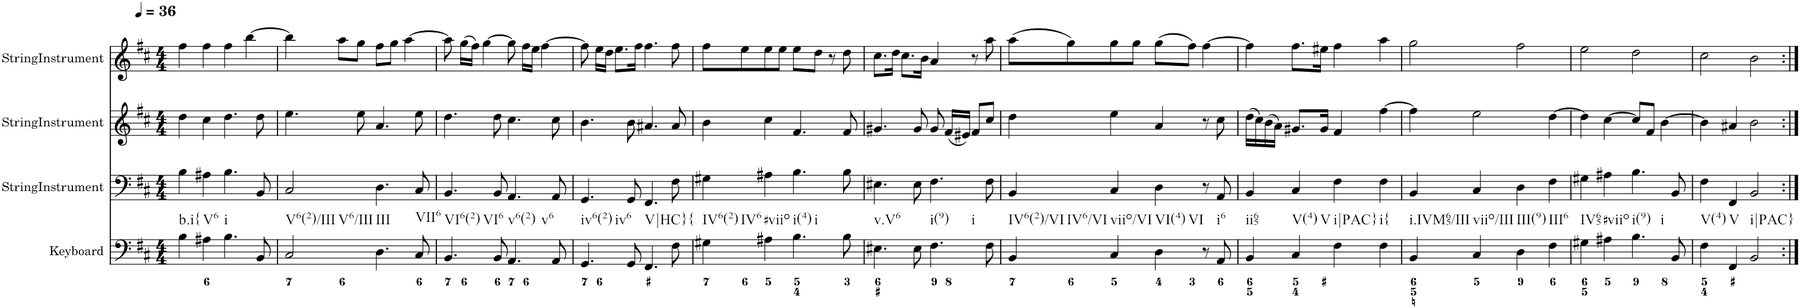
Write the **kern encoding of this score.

**kern	**kern	**kern	**kern
*part4	*part3	*part2	*part1
*staff4	*staff3	*staff2	*staff1
*I"Keyboard	*I"StringInstrument	*I"StringInstrument	*I"StringInstrument
*I'Kb	*I'Str	*I'Str	*I'Str
*clefF4	*clefF4	*clefG2	*clefG2
*k[f#c#]	*k[f#c#]	*k[f#c#]	*k[f#c#]
*M4/4	*M4/4	*M4/4	*M4/4
*MM36	*MM36	*MM36	*MM36
=1	=1	=1	=1
!LO:TX:b:t=b.i{	!	!	!
4B\	4B\	4dd\	4ff#\
!LO:TX:b:t=V6	!	!	!
4A#X\	4A#X\	4cc#\	4ff#\
!LO:TX:b:t=i	!	!	!
4.B\	4.B\	4.dd\	4ff#\
.	.	.	[4bb\
8BB/	8BB/	8dd\	.
=2	=2	=2	=2
!LO:TX:b:t=V6(2)/III	!	!	!
!LO:TX:b:t=V6/III	!	!	!
2C#/	2C#/	4.ee\	4bb\]
.	.	.	8aa\L
.	.	8ee\	8gg\J
!LO:TX:b:t=III	!	!	!
4.D\	4.D\	4.a/	8ff#\L
.	.	.	8gg\J
.	.	.	[4aa\
!LO:TX:b:t=VII6	!	!	!
8C#/	8C#/	8ee\	.
=3	=3	=3	=3
!LO:TX:b:t=VI6(2)	!	!	!
!LO:TX:b:t=VI6	!	!	!
4.BB/	4.BB/	4.dd\	8aa\]
.	.	.	(16gg\LL
.	.	.	16ff#\JJ)
.	.	.	[4gg\
8BB/	8BB/	8dd\	.
!LO:TX:b:t=v6(2)	!	!	!
!LO:TX:b:t=v6	!	!	!
4.AA/	4.AA/	4.cc#\	8gg\]
.	.	.	16ff#\LL
.	.	.	16ee\JJ
.	.	.	[4ff#\
8AA/	8AA/	8cc#\	.
=4	=4	=4	=4
!LO:TX:b:t=iv6(2)	!	!	!
!LO:TX:b:t=iv6	!	!	!
4.GG/	4.GG/	4.b\	8ff#\]
.	.	.	16ee\LL
.	.	.	16dd\JJ
.	.	.	8.ee\L
8GG/	8GG/	8b\	.
.	.	.	16ff#\Jk
!LO:TX:b:t=V|HC}{	!	!	!
4.FF#/	4.FF#/	4.a#X/	4.ff#\
8F#\	8F#\	8a#/	8ff#\
=5	=5	=5	=5
!LO:TX:b:t=IV6(2)	!	!	!
!LO:TX:b:t=IV6	!	!	!
4G#X\	4G#X\	4b\	8ff#\L
.	.	.	8ee\
!LO:TX:b:t=#viio	!	!	!
4A#X\	4A#X\	4cc#\	8ee\
.	.	.	8ee\J
!LO:TX:b:t=i(4)	!	!	!
!LO:TX:b:t=i	!	!	!
4.B\	4.B\	4.f#/	8ee\L
.	.	.	8dd\J
.	.	.	8r
8B\	8B\	8f#/	8dd\
=6	=6	=6	=6
!LO:TX:b:t=v.V6	!	!	!
4.E#X\	4.E#X\	4.g#X/	8.cc#\L
.	.	.	16dd\Jk
.	.	.	8.cc#\L
8E#\	8E#\	8g#/	.
.	.	.	16b\Jk
!LO:TX:b:t=i(9)	!	!	!
!LO:TX:b:t=i	!	!	!
4.F#\	4.F#\	8g#/	4a/
.	.	(16f#/LL	.
.	.	16e#X/JJ)	.
.	.	8f#/L	8r
8F#\	8F#\	8cc#/J	8aa\
=7	=7	=7	=7
!LO:TX:b:t=IV6(2)/VI	!	!	!
!LO:TX:b:t=IV6/VI	!	!	!
4BB/	4BB/	4dd\	(8aa\L
.	.	.	8gg\)
!LO:TX:b:t=viio/VI	!	!	!
4C#/	4C#/	4ee\	8gg\
.	.	.	8gg\J
!LO:TX:b:t=VI(4)	!	!	!
!LO:TX:b:t=VI	!	!	!
4D\	4D\	4a/	(8gg\L
.	.	.	8ff#\J)
8r	8r	8r	[4ff#\
!LO:TX:b:t=i6	!	!	!
8AA/	8AA/	8cc#\	.
=8	=8	=8	=8
!LO:TX:b:t=ii65	!	!	!
4BB/	4BB/	(16dd\LL	4ff#\]
.	.	16cc#\)	.
.	.	(16b\	.
.	.	16a\JJ)	.
!LO:TX:b:t=V(4)	!	!	!
!LO:TX:b:t=V	!	!	!
4C#/	4C#/	8.g#X/L	8.ff#\L
.	.	16g#/Jk	16ee#X\Jk
!LO:TX:b:t=i|PAC}	!	!	!
4F#\	4F#\	4f#/	4ff#\
!LO:TX:b:t=i{	!	!	!
4F#\	4F#\	[4ff#\	4aa\
=9	=9	=9	=9
!LO:TX:b:t=i.IVM65/III	!	!	!
4BB/	4BB/	4ff#\]	2gg\
!LO:TX:b:t=viio/III	!	!	!
4C#/	4C#/	2ee\	.
!LO:TX:b:t=III(9)	!	!	!
4D\	4D\	.	2ff#\
!LO:TX:b:t=III6	!	!	!
4F#\	4F#\	[4dd\	.
=10	=10	=10	=10
!LO:TX:b:t=IV65	!	!	!
4G#X\	4G#X\	4dd\]	2ee\
!LO:TX:b:t=#viio	!	!	!
4A#X\	4A#X\	[4cc#\	.
!LO:TX:b:t=i(9)	!	!	!
!LO:TX:b:t=i	!	!	!
4.B\	4.B\	8cc#/L]	2dd\
.	.	8f#/J	.
.	.	[4b\	.
8BB/	8BB/	.	.
=11	=11	=11	=11
!LO:TX:b:t=V(4)	!	!	!
4F#\	4F#\	4b\]	2cc#\
!LO:TX:b:t=V	!	!	!
4FF#/	4FF#/	4a#X/	.
!LO:TX:b:t=i|PAC}	!	!	!
2BB/	2BB/	2b\	2b\
=:|!	=:|!	=:|!	=:|!
*-	*-	*-	*-
